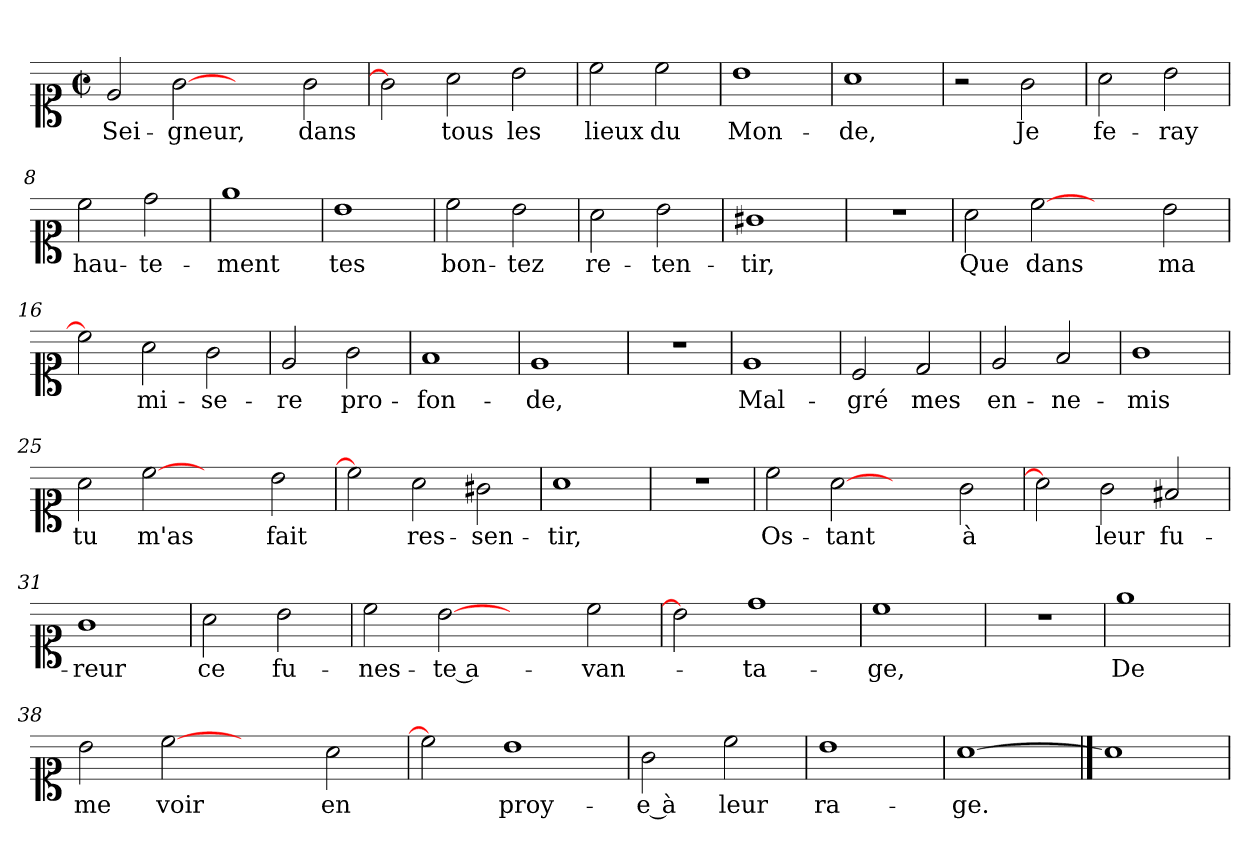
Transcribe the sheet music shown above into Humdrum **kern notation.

**kern	**text
*part1	*part1
*staff1	*staff1
*clefC1	*
*k[]	*
*C:	*
*M2/2	*
*met(c|)	*
=1	=1
2e/	Sei-
[2g	-gneur,
2ryy	.
2g\	dans
=2	=2
2g]	.
2a\	tous
2b\	les
=3	=3
2cc\	lieux
2cc\	du
=4	=4
1b	Mon-
=5	=5
1a	-de,
=6	=6
2r	.
2g\	Je
!!LO:LB:g=z
=7	=7
2a\	fe-
2b\	-ray
=8	=8
2cc\	hau-
2dd\	-te-
=9	=9
1ee	-ment
=10	=10
1b	tes
=11	=11
2cc\	bon-
2b\	-tez
=12	=12
2a\	re-
2b\	-ten-
=13	=13
1g#X	-tir,
=14	=14
1r	.
!!LO:LB:g=z
=15	=15
2a\	Que
[2cc	dans
2ryy	.
2b\	ma
=16	=16
2cc]	.
2a\	mi-
2g\	-se-
=17	=17
2e/	-re
2g\	pro-
=18	=18
1f	-fon-
=19	=19
1e	-de,
=20	=20
1r	.
=21	=21
1e	Mal-
!!LO:LB:g=z
=22	=22
2c/	-gré
2d/	mes
=23	=23
2e/	en-
2f/	-ne-
=24	=24
1g	-mis
=25	=25
2a\	tu
[2cc	m'as
2ryy	.
2b\	fait
=26	=26
2cc]	.
2a\	res-
2g#X\	-sen-
=27	=27
1a	-tir,
=28	=28
1r	.
!!LO:LB:g=z
=29	=29
2cc\	Os-
[2a	-tant
2ryy	.
2g\	à
=30	=30
2a]	.
2g\	leur
2f#X/	fu-
=31	=31
1g	-reur
=32	=32
2a\	ce
2b\	fu-
=33	=33
2cc\	-nes-
[2b	te a-
2ryy	.
2cc\	-van-
=34	=34
2b]	.
1dd	-ta-
=35	=35
1cc	-ge,
!!LO:LB:g=z
=36	=36
1r	.
=37	=37
1ee	De
=38	=38
2b\	me
[2cc	voir
2ryy	.
2a\	en
=39	=39
2cc]	.
1b	proy-
=40	=40
2g\	-e à
2cc\	leur
=41	=41
1b	ra-
=42	=42
[1a	-ge.
==43	==43
1a]	.
=	=
*-	*-
